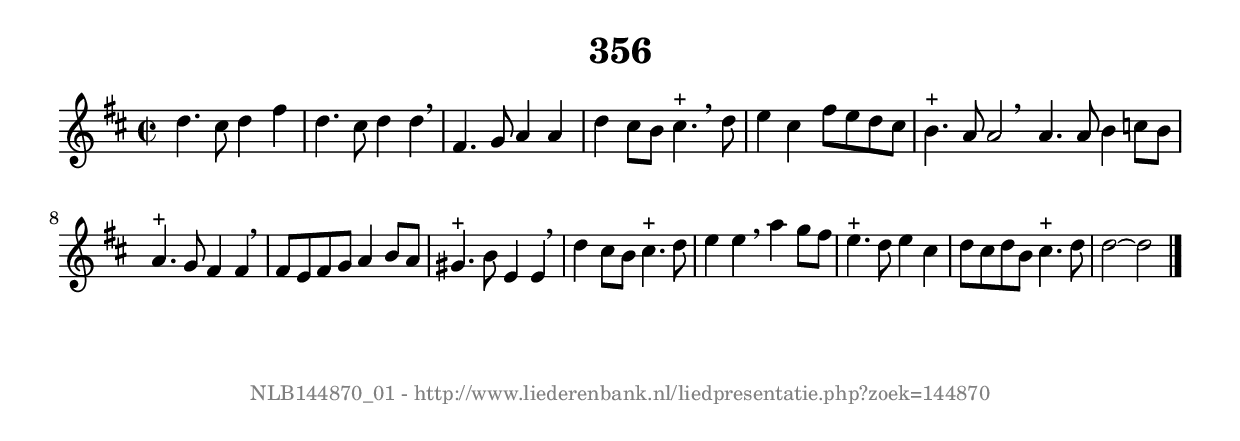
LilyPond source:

%
% produced by wce2krn 1.64 (7 June 2014)
%
\version"2.16"
#(append! paper-alist '(("long" . (cons (* 210 mm) (* 2000 mm)))))
#(set-default-paper-size "long")
sb = {\breathe}
mBreak = {\breathe }
bBreak = {\breathe }
x = {\once\override NoteHead #'style = #'cross }
gl=\glissando
itime={\override Staff.TimeSignature #'stencil = ##f }
ficta = {\once\set suggestAccidentals = ##t}
fine = {\once\override Score.RehearsalMark #'self-alignment-X = #1 \mark \markup {\italic{Fine}}}
dc = {\once\override Score.RehearsalMark #'self-alignment-X = #1 \mark \markup {\italic{D.C.}}}
dcf = {\once\override Score.RehearsalMark #'self-alignment-X = #1 \mark \markup {\italic{D.C. al Fine}}}
dcc = {\once\override Score.RehearsalMark #'self-alignment-X = #1 \mark \markup {\italic{D.C. al Coda}}}
ds = {\once\override Score.RehearsalMark #'self-alignment-X = #1 \mark \markup {\italic{D.S.}}}
dsf = {\once\override Score.RehearsalMark #'self-alignment-X = #1 \mark \markup {\italic{D.S. al Fine}}}
dsc = {\once\override Score.RehearsalMark #'self-alignment-X = #1 \mark \markup {\italic{D.S. al Coda}}}
pv = {\set Score.repeatCommands = #'((volta "1"))}
sv = {\set Score.repeatCommands = #'((volta "2"))}
tv = {\set Score.repeatCommands = #'((volta "3"))}
qv = {\set Score.repeatCommands = #'((volta "4"))}
xv = {\set Score.repeatCommands = #'((volta #f))}
\header{ tagline = ""
title = "356"
}
\score {{
\key d \major
\relative g'
{
\set melismaBusyProperties = #'()
\time 2/2
\tempo 4=120
\override Score.MetronomeMark #'transparent = ##t
\override Score.RehearsalMark #'break-visibility = #(vector #t #t #f)
d'4. cis8 d4 fis d4. cis8 d4 d \sb fis,4. g8 a4 a d cis8 b cis4.^"+" \sb d8 e4 cis fis8 e d cis b4.^"+" a8 a2 \bar ":|:" \bBreak
a4. a8 b4 c8 b a4.^"+" g8 fis4 fis \sb fis8 e fis g a4 b8 a gis4.^"+" b8 e,4 e \mBreak \bar "|"
d'4 cis8 b cis4.^"+" d8 e4 e \sb a g8 fis e4.^"+" d8 e4 cis d8 cis d b cis4.^"+" d8 d2~d \bar "|."
 }}
 \midi { }
 \layout {
            indent = 0.0\cm
}
}
\markup { \vspace #0 } \markup { \with-color #grey \fill-line { \center-column { \smaller "NLB144870_01 - http://www.liederenbank.nl/liedpresentatie.php?zoek=144870" } } }
